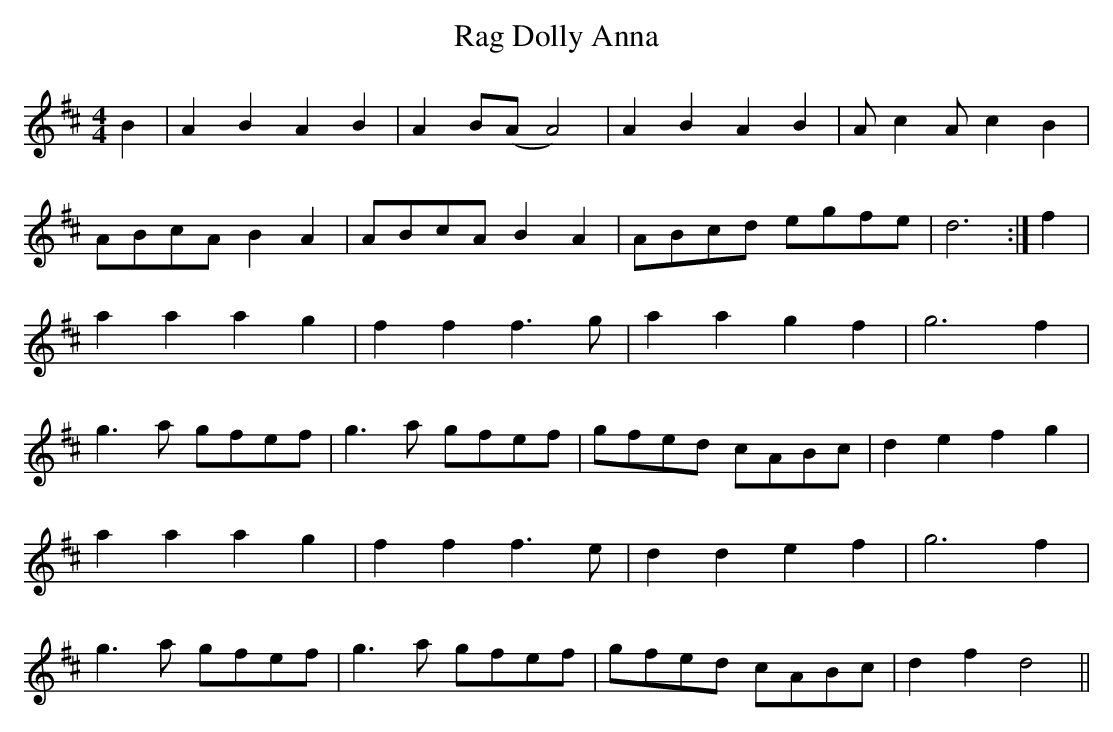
X:1
T:Rag Dolly Anna
M:4/4
L:1/4
K:D
B | AB AB | A B/(A/ A2) | AB AB | A/ c A/ cB |
A/B/c/A/ BA | A/B/c/A/ BA | A/B/c/d/ e/g/f/e/ | d3 :| f |
aa ag | ff f>g | aa gf | g3 f |
g>a g/f/e/f/ | g>a g/f/e/f/ | g/f/e/d/ c/A/B/c/ | de fg |
aa ag | ff f>e | dd ef | g3 f |
g>a g/f/e/f/ | g>a g/f/e/f/ | g/f/e/d/ c/A/B/c/ | df d2 ||
